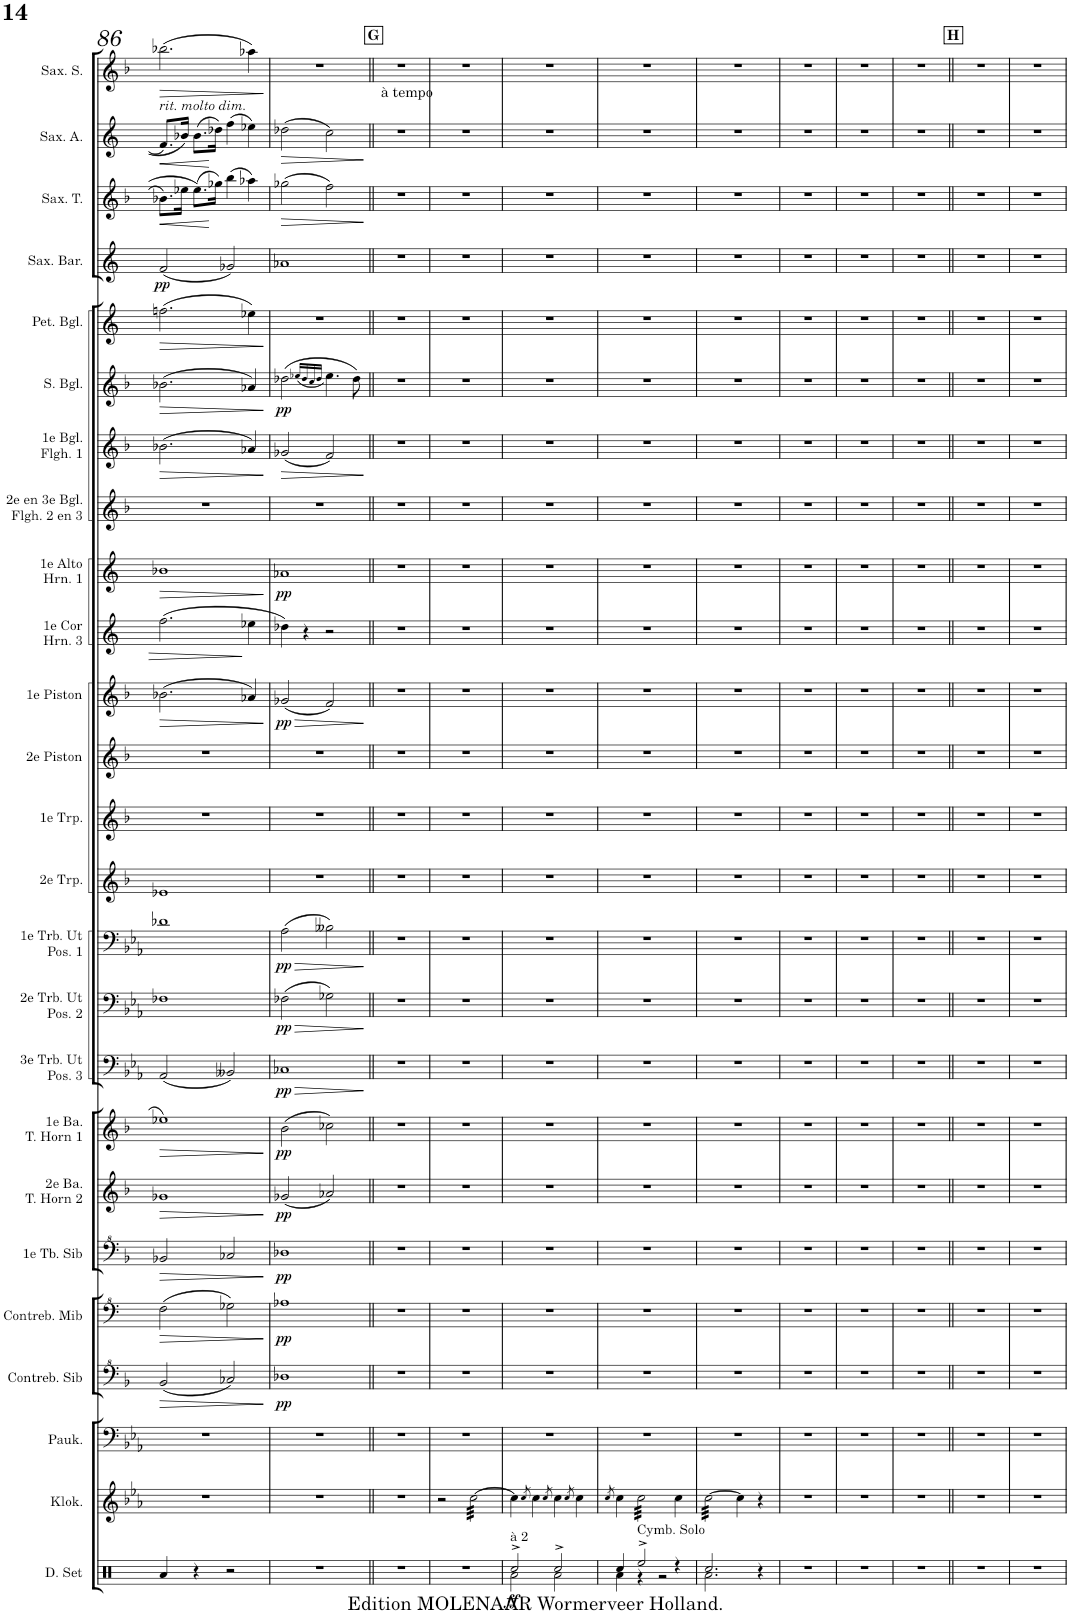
**kern	**dynam	**kern	**kern	**kern	**dynam	**kern	**dynam	**kern	**dynam	**kern	**dynam	**kern	**dynam	**kern	**dynam	**kern	**dynam	**kern	**dynam	**kern	**kern	**kern	**kern	**dynam	**kern	**kern	**dynam	**kern	**kern	**dynam	**kern	**dynam	**kern	**dynam	**kern	**dynam	**kern	**dynam	**kern	**dynam	**kern	**dynam
*part25	*part25	*part24	*part23	*part22	*part22	*part21	*part21	*part20	*part20	*part19	*part19	*part18	*part18	*part17	*part17	*part16	*part16	*part15	*part15	*part14	*part13	*part12	*part11	*part11	*part10	*part9	*part9	*part8	*part7	*part7	*part6	*part6	*part5	*part5	*part4	*part4	*part3	*part3	*part2	*part2	*part1	*part1
*staff25	*staff25	*staff24	*staff23	*staff22	*staff22	*staff21	*staff21	*staff20	*staff20	*staff19	*staff19	*staff18	*staff18	*staff17	*staff17	*staff16	*staff16	*staff15	*staff15	*staff14	*staff13	*staff12	*staff11	*staff11	*staff10	*staff9	*staff9	*staff8	*staff7	*staff7	*staff6	*staff6	*staff5	*staff5	*staff4	*staff4	*staff3	*staff3	*staff2	*staff2	*staff1	*staff1
*I"Grote Trom	*	*I"Tambour	*I"Pauken	*I"Contrebasse Sib	*	*I"Contrebasse Mib	*	*I"1e Tuba Sib	*	*I"2e Baryton Tenorhorn 2	*	*I"1e Baryton Tenorhorn 1	*	*I"3e Trombone Ut Posaune 3	*	*I"2e Trombone Ut Posaune 2	*	*I"1e Trombone Ut Posaune 1	*	*I"2e Trompet	*I"1e Trompet	*I"2e Piston	*I"1e Piston	*	*I"1e Cor Horn 3	*I"1e Alto Horn 1	*	*I"2e en 3e Bugle Flugelhorn 2 en 3	*I"1e Bugle Flugelhorn 1	*	*I"Solo Bugle Fanfare	*	*I"Petite Bugle	*	*I"Saxophoon Baryton	*	*I"Saxophoon Tenor	*	*I"Saxophoon Alt	*	*I"Saxophoon Sopraan	*
*	*	*	*I'Pauk.	*I'Contreb. Sib	*	*I'Contreb. Mib	*	*I'1e Tb. Sib	*	*I'2e Ba. T. Horn 2	*	*I'1e Ba. T. Horn 1	*	*I'3e Trb. Ut Pos. 3	*	*I'2e Trb. Ut Pos. 2	*	*I'1e Trb. Ut Pos. 1	*	*I'2e Trp.	*I'1e Trp.	*I'2e Piston	*I'1e Piston	*	*I'1e Cor Hrn. 3	*I'1e Alto Hrn. 1	*	*I'2e en 3e Bgl. Flgh. 2 en 3	*I'1e Bgl. Flgh. 1	*	*I'S. Bgl.	*	*I'Pet. Bgl.	*	*I'Sax. Bar.	*	*I'Sax. T.	*	*I'Sax. A.	*	*I'Sax. S.	*
!!LO:PB:g=z
*clefX	*	*clefG2	*clefF4	*clefF^4	*	*clefF^4	*	*clefF^4	*	*clefG2	*	*clefG2	*	*clefF4	*	*clefF4	*	*clefF4	*	*clefG2	*clefG2	*clefG2	*clefG2	*	*clefG2	*clefG2	*	*clefG2	*clefG2	*	*clefG2	*	*clefG2	*	*clefG2	*	*clefG2	*	*clefG2	*	*clefG2	*
*	*	*Trd-14c-24	*	*Trd15c26	*	*Trd12c21	*	*Trd8c14	*	*Trd8c14	*	*Trd8c14	*	*	*	*	*	*	*	*Trd1c2	*Trd1c2	*Trd1c2	*Trd1c2	*	*Trd5c9	*Trd5c9	*	*Trd1c2	*Trd1c2	*	*Trd1c2	*	*Trd-2c-3	*	*Trd12c21	*	*Trd8c14	*	*Trd5c9	*	*Trd1c2	*
*k[]	*	*k[b-e-a-]	*k[b-e-a-]	*k[b-]	*	*k[]	*	*k[b-]	*	*k[b-]	*	*k[b-]	*	*k[b-e-a-]	*	*k[b-e-a-]	*	*k[b-e-a-]	*	*k[b-]	*k[b-]	*k[b-]	*k[b-]	*	*k[]	*k[]	*	*k[b-]	*k[b-]	*	*k[b-]	*	*k[]	*	*k[]	*	*k[b-]	*	*k[]	*	*k[b-]	*
*M2/2	*	*M2/2	*M2/2	*M2/2	*	*M2/2	*	*M2/2	*	*M2/2	*	*M2/2	*	*M2/2	*	*M2/2	*	*M2/2	*	*M2/2	*M2/2	*M2/2	*M2/2	*	*M2/2	*M2/2	*	*M2/2	*M2/2	*	*M2/2	*	*M2/2	*	*M2/2	*	*M2/2	*	*M2/2	*	*M2/2	*
*met(c|)	*	*met(c|)	*met(c|)	*met(c|)	*	*met(c|)	*	*met(c|)	*	*met(c|)	*	*met(c|)	*	*met(c|)	*	*met(c|)	*	*met(c|)	*	*met(c|)	*met(c|)	*met(c|)	*met(c|)	*	*met(c|)	*met(c|)	*	*met(c|)	*met(c|)	*	*met(c|)	*	*met(c|)	*	*met(c|)	*	*met(c|)	*	*met(c|)	*	*met(c|)	*
=86	=86	=86	=86	=86	=86	=86	=86	=86	=86	=86	=86	=86	=86	=86	=86	=86	=86	=86	=86	=86	=86	=86	=86	=86	=86	=86	=86	=86	=86	=86	=86	=86	=86	=86	=86	=86	=86	=86	=86	=86	=86	=86
!	!	!	!	!	!	!	!	!	!	!	!	!	!	!	!	!	!	!	!	!	!	!	!	!	!	!	!	!	!	!	!	!	!	!	!	!	!	!	!	!	!LO:TX:b:i:t=rit. molto dim.	!
!	!	!	!	!	!LO:HP:b	!	!LO:HP:b	!	!LO:HP:b	!	!LO:HP:b	!	!LO:HP:b	!	!	!	!	!	!	!	!	!	!	!LO:HP:b	!	!	!LO:HP:b	!	!	!LO:HP:b	!	!LO:HP:b	!	!LO:HP:b	!	!LO:DY:b	!	!LO:HP:b	!	!LO:HP:b	!	!LO:HP:b
4Ra/	.	1r	1r	(<2B-/	>	(>2f\	>	2B-X/	>	1g-X	>	1ee-X	>	(<2AA-/	.	1F-X	.	1d-X	.	1e-X	1r	1r	(>2.b-X\	>	(>2.ff\	1b-X	>	1r	(>2.b-X\	>	(>2.b-X\	>	(>2.ffn\	>	(<2f/	pp	8.b-X\L	<	8.f/L	<	(>2.bb-X\	>
.	.	.	.	.	.	.	.	.	.	.	.	.	.	.	.	.	.	.	.	.	.	.	.	.	.	.	.	.	.	.	.	.	.	.	.	.	16ee-X\Jk	.	16b-X/Jk	.	.	.
4r	.	.	.	.	.	.	.	.	.	.	.	.	.	.	.	.	.	.	.	.	.	.	.	.	.	.	.	.	.	.	.	.	.	.	.	.	(>8.ee-\L	.	(>8.b-\L	.	.	.
.	.	.	.	.	.	.	.	.	.	.	.	.	.	.	.	.	.	.	.	.	.	.	.	.	.	.	.	.	.	.	.	.	.	.	.	.	16gg-X\Jk)	[	16dd-X\Jk)	[	.	.
2r	.	.	.	2c-X/)	.	2g-X\)	.	2c-X/	.	.	.	.	.	2BB--X/)	.	.	.	.	.	.	.	.	.	.	.	.	.	.	.	.	.	.	.	.	2g-X/)	.	(>4bb-\	.	(>4ff\	.	.	.
.	.	.	.	.	.	.	.	.	.	.	.	.	.	.	.	.	.	.	.	.	.	.	4a-X/)	.	4ee-X\	.	.	.	4a-X/)	.	4a-X/)	.	4ee-X\)	.	.	.	4aa-X\)	.	4ee-X\)	.	4aa-X\)	.
.	.	.	.	.	]	.	]	.	]	.	]	.	]	.	.	.	.	.	.	.	.	.	.	]	.	.	]	.	.	]	.	]	.	]	.	.	.	.	.	.	.	]
=87	=87	=87	=87	=87	=87	=87	=87	=87	=87	=87	=87	=87	=87	=87	=87	=87	=87	=87	=87	=87	=87	=87	=87	=87	=87	=87	=87	=87	=87	=87	=87	=87	=87	=87	=87	=87	=87	=87	=87	=87	=87	=87
!	!	!	!	!	!LO:DY:b	!	!LO:DY:b	!	!LO:DY:b	!	!LO:DY:b	!	!LO:DY:b	!	!LO:HP:b	!	!LO:HP:b	!	!LO:HP:b	!	!	!	!	!LO:HP:b	!	!	!	!	!	!LO:HP:b	!	!	!	!	!	!	!	!LO:HP:b	!	!LO:HP:b	!	!
!	!	!	!	!	!	!	!	!	!	!	!	!	!	!	!LO:DY:n=1:b	!	!LO:DY:n=1:b	!	!LO:DY:n=1:b	!	!	!	!	!LO:DY:n=1:b	!	!	!LO:DY:b	!	!	!	!	!LO:DY:b	!	!	!	!	!	!	!	!	!	!
1r	.	1r	1r	1d-X	pp	1a-X	pp	1d-X	pp	(<2g-X/	pp	(>2b-\	pp	1C-X	> pp	(>2F-X\	> pp	(>2A-\	> pp	1r	1r	1r	(<2g-X/	> pp	4dd-X\)	1a-X	pp	1r	(<2g-X/	>	(>2dd-X\	pp	1r	.	1a-X	.	(>2gg-X\	>	(>2dd-X\	>	1r	.
.	.	.	.	.	.	.	.	.	.	.	.	.	.	.	.	.	.	.	.	.	.	.	.	.	4r	.	.	.	.	.	.	.	.	.	.	.	.	.	.	.	.	.
.	.	.	.	.	.	.	.	.	.	.	.	.	.	.	.	.	.	.	.	.	.	.	.	.	.	.	.	.	.	.	(<16qee-X/LL	.	.	.	.	.	.	.	.	.	.	.
.	.	.	.	.	.	.	.	.	.	.	.	.	.	.	.	.	.	.	.	.	.	.	.	.	.	.	.	.	.	.	16qdd-/	.	.	.	.	.	.	.	.	.	.	.
.	.	.	.	.	.	.	.	.	.	.	.	.	.	.	.	.	.	.	.	.	.	.	.	.	.	.	.	.	.	.	16qcc/	.	.	.	.	.	.	.	.	.	.	.
.	.	.	.	.	.	.	.	.	.	.	.	.	.	.	.	.	.	.	.	.	.	.	.	.	.	.	.	.	.	.	16qdd-/JJ	.	.	.	.	.	.	.	.	.	.	.
.	.	.	.	.	.	.	.	.	.	2a-X/)	.	2cc-X\)	.	.	.	2G-X\)	.	2B--X\)	.	.	.	.	2f/)	.	2r	.	.	.	2f/)	.	4.ee-\)	.	.	.	.	.	2ff\)	.	2cc\)	.	.	.
.	.	.	.	.	.	.	.	.	.	.	.	.	.	.	.	.	.	.	.	.	.	.	.	.	.	.	.	.	.	.	8dd-\)	.	.	.	.	.	.	.	.	.	.	.
.	.	.	.	.	.	.	.	.	.	.	.	.	.	.	]	.	]	.	]	.	.	.	.	]	.	.	.	.	.	]	.	.	.	.	.	.	.	]	.	]	.	.
!!LO:REH:place=s1:a:B:cj:fs=12:t=G
=88||	=88||	=88||	=88||	=88||	=88||	=88||	=88||	=88||	=88||	=88||	=88||	=88||	=88||	=88||	=88||	=88||	=88||	=88||	=88||	=88||	=88||	=88||	=88||	=88||	=88||	=88||	=88||	=88||	=88||	=88||	=88||	=88||	=88||	=88||	=88||	=88||	=88||	=88||	=88||	=88||	=88||	=88||
!	!	!	!	!	!	!	!	!	!	!	!	!	!	!	!	!	!	!	!	!	!	!	!	!	!	!	!	!	!	!	!	!	!	!	!	!	!	!	!	!	!LO:TX:b:t=à tempo	!
1r	.	1r	1r	1r	.	1r	.	1r	.	1r	.	1r	.	1r	.	1r	.	1r	.	1r	1r	1r	1r	.	1r	1r	.	1r	1r	.	1r	.	1r	.	1r	.	1r	.	1r	.	1r	.
=89	=89	=89	=89	=89	=89	=89	=89	=89	=89	=89	=89	=89	=89	=89	=89	=89	=89	=89	=89	=89	=89	=89	=89	=89	=89	=89	=89	=89	=89	=89	=89	=89	=89	=89	=89	=89	=89	=89	=89	=89	=89	=89
1r	.	2r	1r	1r	.	1r	.	1r	.	1r	.	1r	.	1r	.	1r	.	1r	.	1r	1r	1r	1r	.	1r	1r	.	1r	1r	.	1r	.	1r	.	1r	.	1r	.	1r	.	1r	.
*	*	*tremolo	*	*	*	*	*	*	*	*	*	*	*	*	*	*	*	*	*	*	*	*	*	*	*	*	*	*	*	*	*	*	*	*	*	*	*	*	*	*	*	*
.	.	[32cc\LLL	.	.	.	.	.	.	.	.	.	.	.	.	.	.	.	.	.	.	.	.	.	.	.	.	.	.	.	.	.	.	.	.	.	.	.	.	.	.	.	.
.	.	32cc\	.	.	.	.	.	.	.	.	.	.	.	.	.	.	.	.	.	.	.	.	.	.	.	.	.	.	.	.	.	.	.	.	.	.	.	.	.	.	.	.
.	.	32cc\	.	.	.	.	.	.	.	.	.	.	.	.	.	.	.	.	.	.	.	.	.	.	.	.	.	.	.	.	.	.	.	.	.	.	.	.	.	.	.	.
.	.	32cc\	.	.	.	.	.	.	.	.	.	.	.	.	.	.	.	.	.	.	.	.	.	.	.	.	.	.	.	.	.	.	.	.	.	.	.	.	.	.	.	.
.	.	32cc\	.	.	.	.	.	.	.	.	.	.	.	.	.	.	.	.	.	.	.	.	.	.	.	.	.	.	.	.	.	.	.	.	.	.	.	.	.	.	.	.
.	.	32cc\	.	.	.	.	.	.	.	.	.	.	.	.	.	.	.	.	.	.	.	.	.	.	.	.	.	.	.	.	.	.	.	.	.	.	.	.	.	.	.	.
.	.	32cc\	.	.	.	.	.	.	.	.	.	.	.	.	.	.	.	.	.	.	.	.	.	.	.	.	.	.	.	.	.	.	.	.	.	.	.	.	.	.	.	.
.	.	32cc\	.	.	.	.	.	.	.	.	.	.	.	.	.	.	.	.	.	.	.	.	.	.	.	.	.	.	.	.	.	.	.	.	.	.	.	.	.	.	.	.
.	.	32cc\	.	.	.	.	.	.	.	.	.	.	.	.	.	.	.	.	.	.	.	.	.	.	.	.	.	.	.	.	.	.	.	.	.	.	.	.	.	.	.	.
.	.	32cc\	.	.	.	.	.	.	.	.	.	.	.	.	.	.	.	.	.	.	.	.	.	.	.	.	.	.	.	.	.	.	.	.	.	.	.	.	.	.	.	.
.	.	32cc\	.	.	.	.	.	.	.	.	.	.	.	.	.	.	.	.	.	.	.	.	.	.	.	.	.	.	.	.	.	.	.	.	.	.	.	.	.	.	.	.
.	.	32cc\	.	.	.	.	.	.	.	.	.	.	.	.	.	.	.	.	.	.	.	.	.	.	.	.	.	.	.	.	.	.	.	.	.	.	.	.	.	.	.	.
.	.	32cc\	.	.	.	.	.	.	.	.	.	.	.	.	.	.	.	.	.	.	.	.	.	.	.	.	.	.	.	.	.	.	.	.	.	.	.	.	.	.	.	.
.	.	32cc\	.	.	.	.	.	.	.	.	.	.	.	.	.	.	.	.	.	.	.	.	.	.	.	.	.	.	.	.	.	.	.	.	.	.	.	.	.	.	.	.
.	.	32cc\	.	.	.	.	.	.	.	.	.	.	.	.	.	.	.	.	.	.	.	.	.	.	.	.	.	.	.	.	.	.	.	.	.	.	.	.	.	.	.	.
.	.	32cc\JJJ	.	.	.	.	.	.	.	.	.	.	.	.	.	.	.	.	.	.	.	.	.	.	.	.	.	.	.	.	.	.	.	.	.	.	.	.	.	.	.	.
*	*	*Xtremolo	*	*	*	*	*	*	*	*	*	*	*	*	*	*	*	*	*	*	*	*	*	*	*	*	*	*	*	*	*	*	*	*	*	*	*	*	*	*	*	*
=90	=90	=90	=90	=90	=90	=90	=90	=90	=90	=90	=90	=90	=90	=90	=90	=90	=90	=90	=90	=90	=90	=90	=90	=90	=90	=90	=90	=90	=90	=90	=90	=90	=90	=90	=90	=90	=90	=90	=90	=90	=90	=90
*^	*	*	*	*	*	*	*	*	*	*	*	*	*	*	*	*	*	*	*	*	*	*	*	*	*	*	*	*	*	*	*	*	*	*	*	*	*	*	*	*	*	*
!LO:TX:a:t=à 2	!	!	!	!	!	!	!	!	!	!	!	!	!	!	!	!	!	!	!	!	!	!	!	!	!	!	!	!	!	!	!	!	!	!	!	!	!	!	!	!	!	!	!
!	!	!LO:DY:b	!	!	!	!	!	!	!	!	!	!	!	!	!	!	!	!	!	!	!	!	!	!	!	!	!	!	!	!	!	!	!	!	!	!	!	!	!	!	!	!	!
2Rcc^/	2Ra\	ff	4cc\]	1r	1r	.	1r	.	1r	.	1r	.	1r	.	1r	.	1r	.	1r	.	1r	1r	1r	1r	.	1r	1r	.	1r	1r	.	1r	.	1r	.	1r	.	1r	.	1r	.	1r	.
.	.	.	8qcc/	.	.	.	.	.	.	.	.	.	.	.	.	.	.	.	.	.	.	.	.	.	.	.	.	.	.	.	.	.	.	.	.	.	.	.	.	.	.	.	.
.	.	.	4cc\	.	.	.	.	.	.	.	.	.	.	.	.	.	.	.	.	.	.	.	.	.	.	.	.	.	.	.	.	.	.	.	.	.	.	.	.	.	.	.	.
.	.	.	8qcc/	.	.	.	.	.	.	.	.	.	.	.	.	.	.	.	.	.	.	.	.	.	.	.	.	.	.	.	.	.	.	.	.	.	.	.	.	.	.	.	.
2Rcc^/	2Ra\	.	4cc\	.	.	.	.	.	.	.	.	.	.	.	.	.	.	.	.	.	.	.	.	.	.	.	.	.	.	.	.	.	.	.	.	.	.	.	.	.	.	.	.
.	.	.	8qcc/	.	.	.	.	.	.	.	.	.	.	.	.	.	.	.	.	.	.	.	.	.	.	.	.	.	.	.	.	.	.	.	.	.	.	.	.	.	.	.	.
.	.	.	4cc\	.	.	.	.	.	.	.	.	.	.	.	.	.	.	.	.	.	.	.	.	.	.	.	.	.	.	.	.	.	.	.	.	.	.	.	.	.	.	.	.
=91	=91	=91	=91	=91	=91	=91	=91	=91	=91	=91	=91	=91	=91	=91	=91	=91	=91	=91	=91	=91	=91	=91	=91	=91	=91	=91	=91	=91	=91	=91	=91	=91	=91	=91	=91	=91	=91	=91	=91	=91	=91	=91	=91
.	.	.	8qcc/	.	.	.	.	.	.	.	.	.	.	.	.	.	.	.	.	.	.	.	.	.	.	.	.	.	.	.	.	.	.	.	.	.	.	.	.	.	.	.	.
4Rcc/	4Ra\	.	4cc\	1r	1r	.	1r	.	1r	.	1r	.	1r	.	1r	.	1r	.	1r	.	1r	1r	1r	1r	.	1r	1r	.	1r	1r	.	1r	.	1r	.	1r	.	1r	.	1r	.	1r	.
!LO:TX:a:t=Cymb. Solo	!	!	!	!	!	!	!	!	!	!	!	!	!	!	!	!	!	!	!	!	!	!	!	!	!	!	!	!	!	!	!	!	!	!	!	!	!	!	!	!	!	!	!
*	*	*	*tremolo	*	*	*	*	*	*	*	*	*	*	*	*	*	*	*	*	*	*	*	*	*	*	*	*	*	*	*	*	*	*	*	*	*	*	*	*	*	*	*	*
2Ree^/	4r	.	32cc\LLL	.	.	.	.	.	.	.	.	.	.	.	.	.	.	.	.	.	.	.	.	.	.	.	.	.	.	.	.	.	.	.	.	.	.	.	.	.	.	.	.
.	.	.	32cc\	.	.	.	.	.	.	.	.	.	.	.	.	.	.	.	.	.	.	.	.	.	.	.	.	.	.	.	.	.	.	.	.	.	.	.	.	.	.	.	.
.	.	.	32cc\	.	.	.	.	.	.	.	.	.	.	.	.	.	.	.	.	.	.	.	.	.	.	.	.	.	.	.	.	.	.	.	.	.	.	.	.	.	.	.	.
.	.	.	32cc\	.	.	.	.	.	.	.	.	.	.	.	.	.	.	.	.	.	.	.	.	.	.	.	.	.	.	.	.	.	.	.	.	.	.	.	.	.	.	.	.
.	.	.	32cc\	.	.	.	.	.	.	.	.	.	.	.	.	.	.	.	.	.	.	.	.	.	.	.	.	.	.	.	.	.	.	.	.	.	.	.	.	.	.	.	.
.	.	.	32cc\	.	.	.	.	.	.	.	.	.	.	.	.	.	.	.	.	.	.	.	.	.	.	.	.	.	.	.	.	.	.	.	.	.	.	.	.	.	.	.	.
.	.	.	32cc\	.	.	.	.	.	.	.	.	.	.	.	.	.	.	.	.	.	.	.	.	.	.	.	.	.	.	.	.	.	.	.	.	.	.	.	.	.	.	.	.
.	.	.	32cc\	.	.	.	.	.	.	.	.	.	.	.	.	.	.	.	.	.	.	.	.	.	.	.	.	.	.	.	.	.	.	.	.	.	.	.	.	.	.	.	.
.	2r	.	32cc\	.	.	.	.	.	.	.	.	.	.	.	.	.	.	.	.	.	.	.	.	.	.	.	.	.	.	.	.	.	.	.	.	.	.	.	.	.	.	.	.
.	.	.	32cc\	.	.	.	.	.	.	.	.	.	.	.	.	.	.	.	.	.	.	.	.	.	.	.	.	.	.	.	.	.	.	.	.	.	.	.	.	.	.	.	.
.	.	.	32cc\	.	.	.	.	.	.	.	.	.	.	.	.	.	.	.	.	.	.	.	.	.	.	.	.	.	.	.	.	.	.	.	.	.	.	.	.	.	.	.	.
.	.	.	32cc\	.	.	.	.	.	.	.	.	.	.	.	.	.	.	.	.	.	.	.	.	.	.	.	.	.	.	.	.	.	.	.	.	.	.	.	.	.	.	.	.
.	.	.	32cc\	.	.	.	.	.	.	.	.	.	.	.	.	.	.	.	.	.	.	.	.	.	.	.	.	.	.	.	.	.	.	.	.	.	.	.	.	.	.	.	.
.	.	.	32cc\	.	.	.	.	.	.	.	.	.	.	.	.	.	.	.	.	.	.	.	.	.	.	.	.	.	.	.	.	.	.	.	.	.	.	.	.	.	.	.	.
.	.	.	32cc\	.	.	.	.	.	.	.	.	.	.	.	.	.	.	.	.	.	.	.	.	.	.	.	.	.	.	.	.	.	.	.	.	.	.	.	.	.	.	.	.
.	.	.	32cc\JJJ	.	.	.	.	.	.	.	.	.	.	.	.	.	.	.	.	.	.	.	.	.	.	.	.	.	.	.	.	.	.	.	.	.	.	.	.	.	.	.	.
*	*	*	*Xtremolo	*	*	*	*	*	*	*	*	*	*	*	*	*	*	*	*	*	*	*	*	*	*	*	*	*	*	*	*	*	*	*	*	*	*	*	*	*	*	*	*
4r	.	.	4cc\	.	.	.	.	.	.	.	.	.	.	.	.	.	.	.	.	.	.	.	.	.	.	.	.	.	.	.	.	.	.	.	.	.	.	.	.	.	.	.	.
=92	=92	=92	=92	=92	=92	=92	=92	=92	=92	=92	=92	=92	=92	=92	=92	=92	=92	=92	=92	=92	=92	=92	=92	=92	=92	=92	=92	=92	=92	=92	=92	=92	=92	=92	=92	=92	=92	=92	=92	=92	=92	=92	=92
*	*	*	*tremolo	*	*	*	*	*	*	*	*	*	*	*	*	*	*	*	*	*	*	*	*	*	*	*	*	*	*	*	*	*	*	*	*	*	*	*	*	*	*	*	*
2.Rcc/	2.Ra\	.	[32cc\LLL	1r	1r	.	1r	.	1r	.	1r	.	1r	.	1r	.	1r	.	1r	.	1r	1r	1r	1r	.	1r	1r	.	1r	1r	.	1r	.	1r	.	1r	.	1r	.	1r	.	1r	.
.	.	.	32cc\	.	.	.	.	.	.	.	.	.	.	.	.	.	.	.	.	.	.	.	.	.	.	.	.	.	.	.	.	.	.	.	.	.	.	.	.	.	.	.	.
.	.	.	32cc\	.	.	.	.	.	.	.	.	.	.	.	.	.	.	.	.	.	.	.	.	.	.	.	.	.	.	.	.	.	.	.	.	.	.	.	.	.	.	.	.
.	.	.	32cc\	.	.	.	.	.	.	.	.	.	.	.	.	.	.	.	.	.	.	.	.	.	.	.	.	.	.	.	.	.	.	.	.	.	.	.	.	.	.	.	.
.	.	.	32cc\	.	.	.	.	.	.	.	.	.	.	.	.	.	.	.	.	.	.	.	.	.	.	.	.	.	.	.	.	.	.	.	.	.	.	.	.	.	.	.	.
.	.	.	32cc\	.	.	.	.	.	.	.	.	.	.	.	.	.	.	.	.	.	.	.	.	.	.	.	.	.	.	.	.	.	.	.	.	.	.	.	.	.	.	.	.
.	.	.	32cc\	.	.	.	.	.	.	.	.	.	.	.	.	.	.	.	.	.	.	.	.	.	.	.	.	.	.	.	.	.	.	.	.	.	.	.	.	.	.	.	.
.	.	.	32cc\	.	.	.	.	.	.	.	.	.	.	.	.	.	.	.	.	.	.	.	.	.	.	.	.	.	.	.	.	.	.	.	.	.	.	.	.	.	.	.	.
.	.	.	32cc\	.	.	.	.	.	.	.	.	.	.	.	.	.	.	.	.	.	.	.	.	.	.	.	.	.	.	.	.	.	.	.	.	.	.	.	.	.	.	.	.
.	.	.	32cc\	.	.	.	.	.	.	.	.	.	.	.	.	.	.	.	.	.	.	.	.	.	.	.	.	.	.	.	.	.	.	.	.	.	.	.	.	.	.	.	.
.	.	.	32cc\	.	.	.	.	.	.	.	.	.	.	.	.	.	.	.	.	.	.	.	.	.	.	.	.	.	.	.	.	.	.	.	.	.	.	.	.	.	.	.	.
.	.	.	32cc\	.	.	.	.	.	.	.	.	.	.	.	.	.	.	.	.	.	.	.	.	.	.	.	.	.	.	.	.	.	.	.	.	.	.	.	.	.	.	.	.
.	.	.	32cc\	.	.	.	.	.	.	.	.	.	.	.	.	.	.	.	.	.	.	.	.	.	.	.	.	.	.	.	.	.	.	.	.	.	.	.	.	.	.	.	.
.	.	.	32cc\	.	.	.	.	.	.	.	.	.	.	.	.	.	.	.	.	.	.	.	.	.	.	.	.	.	.	.	.	.	.	.	.	.	.	.	.	.	.	.	.
.	.	.	32cc\	.	.	.	.	.	.	.	.	.	.	.	.	.	.	.	.	.	.	.	.	.	.	.	.	.	.	.	.	.	.	.	.	.	.	.	.	.	.	.	.
.	.	.	32cc\JJJ	.	.	.	.	.	.	.	.	.	.	.	.	.	.	.	.	.	.	.	.	.	.	.	.	.	.	.	.	.	.	.	.	.	.	.	.	.	.	.	.
*	*	*	*Xtremolo	*	*	*	*	*	*	*	*	*	*	*	*	*	*	*	*	*	*	*	*	*	*	*	*	*	*	*	*	*	*	*	*	*	*	*	*	*	*	*	*
.	.	.	4cc\]	.	.	.	.	.	.	.	.	.	.	.	.	.	.	.	.	.	.	.	.	.	.	.	.	.	.	.	.	.	.	.	.	.	.	.	.	.	.	.	.
4r	4ryy	.	4r	.	.	.	.	.	.	.	.	.	.	.	.	.	.	.	.	.	.	.	.	.	.	.	.	.	.	.	.	.	.	.	.	.	.	.	.	.	.	.	.
*v	*v	*	*	*	*	*	*	*	*	*	*	*	*	*	*	*	*	*	*	*	*	*	*	*	*	*	*	*	*	*	*	*	*	*	*	*	*	*	*	*	*	*	*
=93	=93	=93	=93	=93	=93	=93	=93	=93	=93	=93	=93	=93	=93	=93	=93	=93	=93	=93	=93	=93	=93	=93	=93	=93	=93	=93	=93	=93	=93	=93	=93	=93	=93	=93	=93	=93	=93	=93	=93	=93	=93	=93
1r	.	1r	1r	1r	.	1r	.	1r	.	1r	.	1r	.	1r	.	1r	.	1r	.	1r	1r	1r	1r	.	1r	1r	.	1r	1r	.	1r	.	1r	.	1r	.	1r	.	1r	.	1r	.
=94	=94	=94	=94	=94	=94	=94	=94	=94	=94	=94	=94	=94	=94	=94	=94	=94	=94	=94	=94	=94	=94	=94	=94	=94	=94	=94	=94	=94	=94	=94	=94	=94	=94	=94	=94	=94	=94	=94	=94	=94	=94	=94
1r	.	1r	1r	1r	.	1r	.	1r	.	1r	.	1r	.	1r	.	1r	.	1r	.	1r	1r	1r	1r	.	1r	1r	.	1r	1r	.	1r	.	1r	.	1r	.	1r	.	1r	.	1r	.
=95	=95	=95	=95	=95	=95	=95	=95	=95	=95	=95	=95	=95	=95	=95	=95	=95	=95	=95	=95	=95	=95	=95	=95	=95	=95	=95	=95	=95	=95	=95	=95	=95	=95	=95	=95	=95	=95	=95	=95	=95	=95	=95
1r	.	1r	1r	1r	.	1r	.	1r	.	1r	.	1r	.	1r	.	1r	.	1r	.	1r	1r	1r	1r	.	1r	1r	.	1r	1r	.	1r	.	1r	.	1r	.	1r	.	1r	.	1r	.
!!LO:REH:place=s1:a:B:cj:fs=12:t=H
=96||	=96||	=96||	=96||	=96||	=96||	=96||	=96||	=96||	=96||	=96||	=96||	=96||	=96||	=96||	=96||	=96||	=96||	=96||	=96||	=96||	=96||	=96||	=96||	=96||	=96||	=96||	=96||	=96||	=96||	=96||	=96||	=96||	=96||	=96||	=96||	=96||	=96||	=96||	=96||	=96||	=96||	=96||
1r	.	1r	1r	1r	.	1r	.	1r	.	1r	.	1r	.	1r	.	1r	.	1r	.	1r	1r	1r	1r	.	1r	1r	.	1r	1r	.	1r	.	1r	.	1r	.	1r	.	1r	.	1r	.
=97	=97	=97	=97	=97	=97	=97	=97	=97	=97	=97	=97	=97	=97	=97	=97	=97	=97	=97	=97	=97	=97	=97	=97	=97	=97	=97	=97	=97	=97	=97	=97	=97	=97	=97	=97	=97	=97	=97	=97	=97	=97	=97
1r	.	1r	1r	1r	.	1r	.	1r	.	1r	.	1r	.	1r	.	1r	.	1r	.	1r	1r	1r	1r	.	1r	1r	.	1r	1r	.	1r	.	1r	.	1r	.	1r	.	1r	.	1r	.
=	=	=	=	=	=	=	=	=	=	=	=	=	=	=	=	=	=	=	=	=	=	=	=	=	=	=	=	=	=	=	=	=	=	=	=	=	=	=	=	=	=	=
*-	*-	*-	*-	*-	*-	*-	*-	*-	*-	*-	*-	*-	*-	*-	*-	*-	*-	*-	*-	*-	*-	*-	*-	*-	*-	*-	*-	*-	*-	*-	*-	*-	*-	*-	*-	*-	*-	*-	*-	*-	*-	*-
